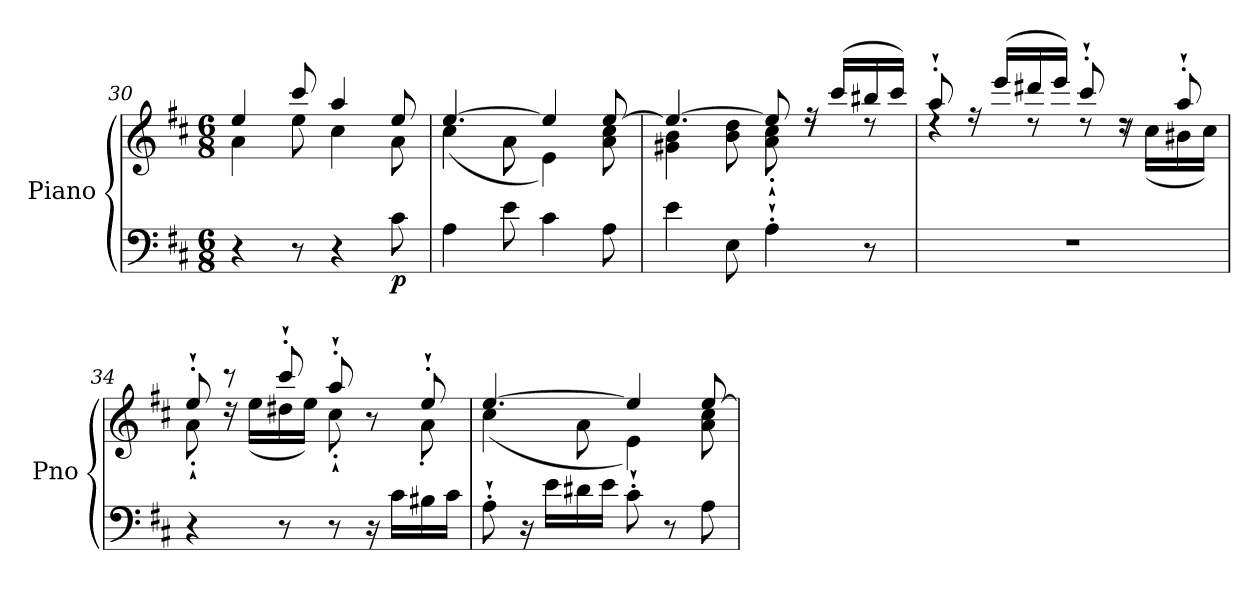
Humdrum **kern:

**kern	**kern	**dynam
*part1	*part1	*part1
*staff2	*staff1	*staff1/2
*I"Piano	*	*
*I'Pno	*	*
*clefF4	*clefG2	*
*k[f#c#]	*k[f#c#]	*
*M6/8	*M6/8	*
=30	=30	=30
*	*^	*
4r	4ee/	4a\	.
8r	8ccc#/	8ee\	.
4r	4aa/	4cc#\	.
!	!	!	!LO:DY:b=2
8c#\	8ee/	8a\	p
=31	=31	=31	=31
4A\	[4.ee/	(4cc#\	.
8e\	.	8a\	.
4c#\	4ee/]	4e\)	.
8A\	[8ee/	8a\ 8cc#\	.
=32	=32	=32	=32
4e\	4.ee/_	4g#X\ 4b\	.
8E\	.	8b\ 8dd\	.
4A'`\	8ee/]	8a\'` 8cc#\'`	.
.	16rff	8rdd	.
.	(16ccc#/LL	.	.
8r	16bb#X/	8rdd	.
.	16ccc#/JJ)	.	.
=33	=33	=33	=33
2.r	8aa'`/	4rdd	.
.	16rff	.	.
.	(>16eee/LL	.	.
.	16ddd#X/	8rdd	.
.	16eee/JJ)	.	.
.	8ccc#'`/	8rdd	.
.	8rdd	16rdd	.
.	.	(16cc#\LL	.
.	8aa'`/	16b#X\	.
.	.	16cc#\JJ)	.
!!LO:LB:g=z	!!
=34	=34	=34	=34
4r	8ee'`/	8a'`\	.
.	8r	16rdd	.
.	.	(16ee\LL	.
8r	8ccc#'`/	16dd#X\	.
.	.	16ee\JJ)	.
8r	8aa'`/	8cc#'`\	.
16r	8r	8ryy	.
16c#\LL	.	.	.
16B#X\	8ee'`/	8a'\	.
16c#\JJ	.	.	.
=35	=35	=35	=35
8A'`\	[4.ee/	(4cc#\	.
16r	.	.	.
16e\LL	.	.	.
16d#X\	.	8a\	.
16e\JJ	.	.	.
8c#'`\	4ee/]	4e\)	.
8r	.	.	.
8A\	[8ee/	8a\ 8cc#\	.
*	*v	*v	*
=	=	=
*-	*-	*-
